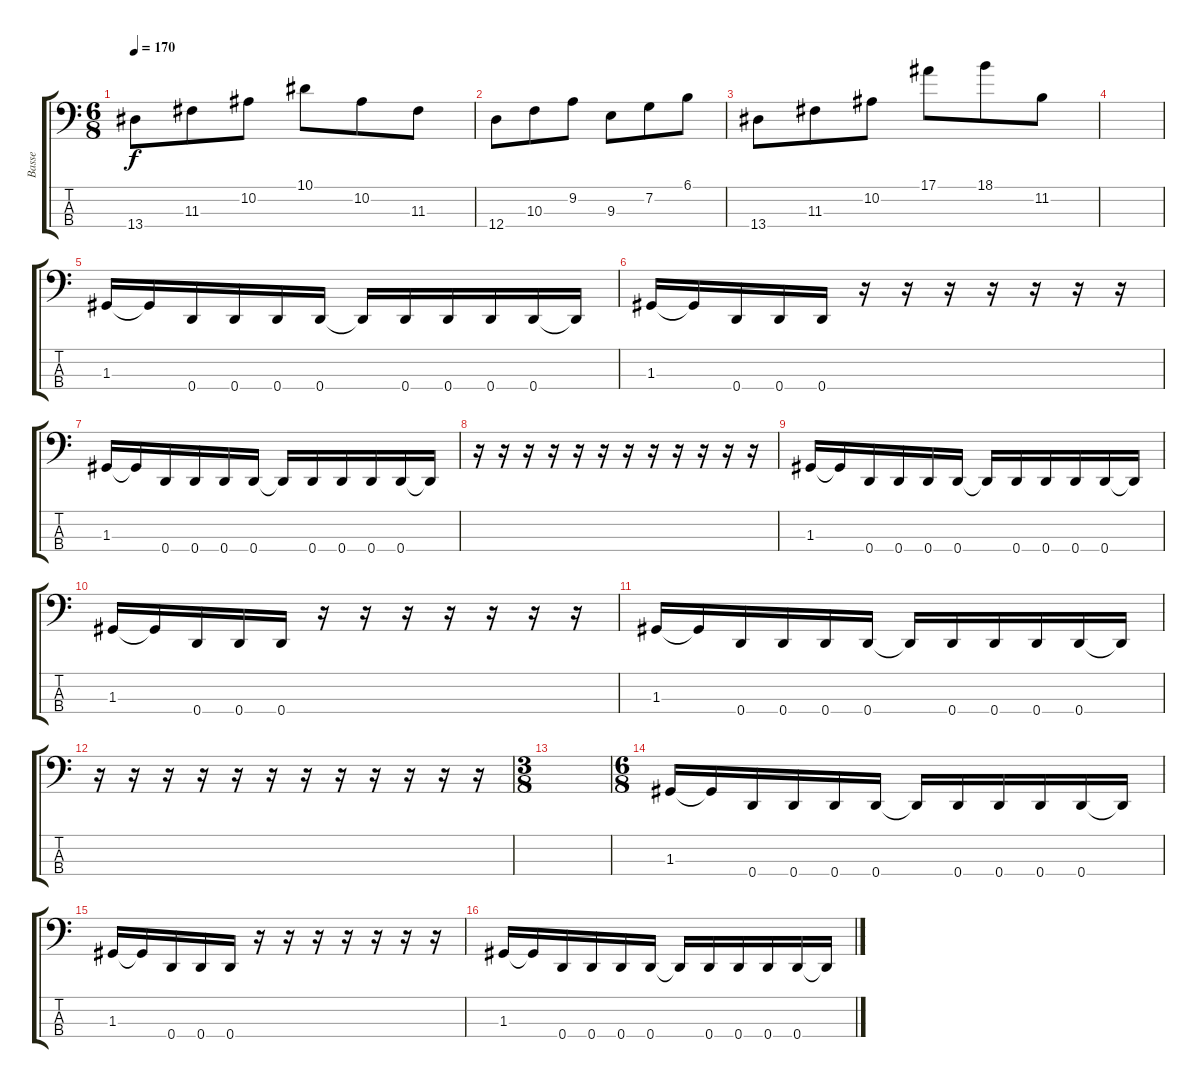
\track ("Basse" "Basse") {instrument electricbasspick}
\staff {score tabs}
\tuning (F2 C2 G1 D1) {hide}
\ts (6 8)
\tempo 170
\clef f4
\ks c
13.4.8{dy f} 11.3.8 10.2.8 10.1.8 10.2.8 11.3.8 |
12.4.8 10.3.8 9.2.8 9.3.8 7.2.8 6.1.8 |
13.4.8 11.3.8 10.2.8 17.1.8 18.1.8 11.2.8 |
|
1.3.16 1.3{t}.16 0.4.16 0.4.16 0.4.16 0.4.16 0.4{t}.16 0.4.16 0.4.16 0.4.16 0.4.16 0.4{t}.16 |
1.3.16 1.3{t}.16 0.4.16 0.4.16 0.4.16 r.16 r.16 r.16 r.16 r.16 r.16 r.16 |
1.3.16 1.3{t}.16 0.4.16 0.4.16 0.4.16 0.4.16 0.4{t}.16 0.4.16 0.4.16 0.4.16 0.4.16 0.4{t}.16 |
r.16 r.16 r.16 r.16 r.16 r.16 r.16 r.16 r.16 r.16 r.16 r.16 |
1.3.16 1.3{t}.16 0.4.16 0.4.16 0.4.16 0.4.16 0.4{t}.16 0.4.16 0.4.16 0.4.16 0.4.16 0.4{t}.16 |
1.3.16 1.3{t}.16 0.4.16 0.4.16 0.4.16 r.16 r.16 r.16 r.16 r.16 r.16 r.16 |
1.3.16 1.3{t}.16 0.4.16 0.4.16 0.4.16 0.4.16 0.4{t}.16 0.4.16 0.4.16 0.4.16 0.4.16 0.4{t}.16 |
r.16 r.16 r.16 r.16 r.16 r.16 r.16 r.16 r.16 r.16 r.16 r.16 |
\ts (3 8)
|
\ts (6 8)
1.3.16 1.3{t}.16 0.4.16 0.4.16 0.4.16 0.4.16 0.4{t}.16 0.4.16 0.4.16 0.4.16 0.4.16 0.4{t}.16 |
1.3.16 1.3{t}.16 0.4.16 0.4.16 0.4.16 r.16 r.16 r.16 r.16 r.16 r.16 r.16 |
1.3.16 1.3{t}.16 0.4.16 0.4.16 0.4.16 0.4.16 0.4{t}.16 0.4.16 0.4.16 0.4.16 0.4.16 0.4{t}.16
